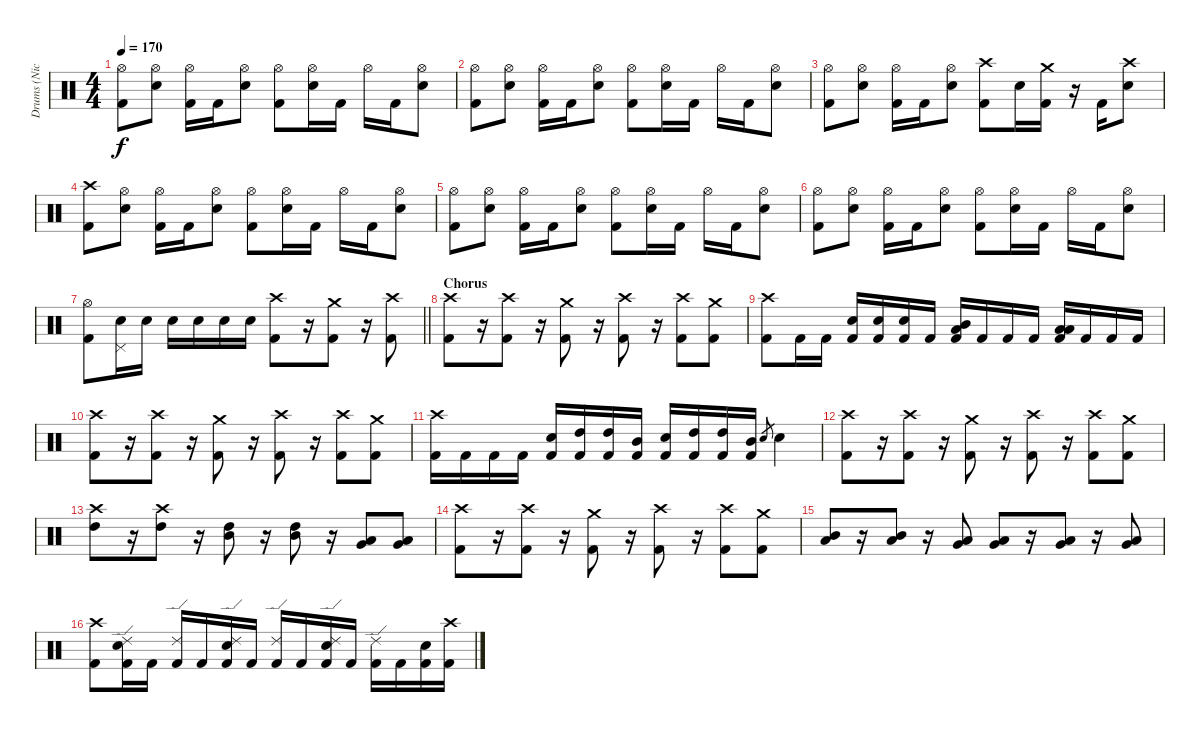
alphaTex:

\track ("Drums (Nick Menza)" "Drums (Nic") {instrument percussion}
\staff {score}
\articulation defaults
\ts (4 4)
\tempo 170
\clef neutral
\ks c
("Hi-Hat (open)" "Kick (hit) 2").8{dy f} ("Hi-Hat (open)" "Snare (hit) 2").8 ("Hi-Hat (open)" "Kick (hit) 2").16 "Kick (hit) 2".16 ("Hi-Hat (open)" "Snare (hit) 2").8 ("Hi-Hat (open)" "Kick (hit) 2").8 ("Hi-Hat (open)" "Snare (hit) 2").16 "Kick (hit) 2".16 "Hi-Hat (open)".16 "Kick (hit) 2".16 ("Hi-Hat (open)" "Snare (hit) 2").8 |
("Hi-Hat (open)" "Kick (hit) 2").8 ("Hi-Hat (open)" "Snare (hit) 2").8 ("Hi-Hat (open)" "Kick (hit) 2").16 "Kick (hit) 2".16 ("Hi-Hat (open)" "Snare (hit) 2").8 ("Hi-Hat (open)" "Kick (hit) 2").8 ("Hi-Hat (open)" "Snare (hit) 2").16 "Kick (hit) 2".16 "Hi-Hat (open)".16 "Kick (hit) 2".16 ("Hi-Hat (open)" "Snare (hit) 2").8 |
("Hi-Hat (open)" "Kick (hit) 2").8 ("Hi-Hat (open)" "Snare (hit) 2").8 ("Hi-Hat (open)" "Kick (hit) 2").16 "Kick (hit) 2".16 ("Hi-Hat (open)" "Snare (hit) 2").8 ("Crash high (hit)" "Kick (hit) 2").8 "Snare (hit) 2".16 ("Crash medium (hit)" "Kick (hit) 2").16 r.16 "Kick (hit) 2".16 ("Crash high (hit)" "Snare (hit) 2").8 |
("Crash high (hit)" "Kick (hit) 2").8 ("Hi-Hat (open)" "Snare (hit) 2").8 ("Hi-Hat (open)" "Kick (hit) 2").16 "Kick (hit) 2".16 ("Hi-Hat (open)" "Snare (hit) 2").8 ("Hi-Hat (open)" "Kick (hit) 2").8 ("Hi-Hat (open)" "Snare (hit) 2").16 "Kick (hit) 2".16 "Hi-Hat (open)".16 "Kick (hit) 2".16 ("Hi-Hat (open)" "Snare (hit) 2").8 |
("Hi-Hat (open)" "Kick (hit) 2").8 ("Hi-Hat (open)" "Snare (hit) 2").8 ("Hi-Hat (open)" "Kick (hit) 2").16 "Kick (hit) 2".16 ("Hi-Hat (open)" "Snare (hit) 2").8 ("Hi-Hat (open)" "Kick (hit) 2").8 ("Hi-Hat (open)" "Snare (hit) 2").16 "Kick (hit) 2".16 "Hi-Hat (open)".16 "Kick (hit) 2".16 ("Hi-Hat (open)" "Snare (hit) 2").8 |
("Hi-Hat (open)" "Kick (hit) 2").8 ("Hi-Hat (open)" "Snare (hit) 2").8 ("Hi-Hat (open)" "Kick (hit) 2").16 "Kick (hit) 2".16 ("Hi-Hat (open)" "Snare (hit) 2").8 ("Hi-Hat (open)" "Kick (hit) 2").8 ("Hi-Hat (open)" "Snare (hit) 2").16 "Kick (hit) 2".16 "Hi-Hat (open)".16 "Kick (hit) 2".16 ("Hi-Hat (open)" "Snare (hit) 2").8 |
\barLineRight lightlight
("Hi-Hat (open)" "Kick (hit) 2").8 ("Pedal Hi-Hat (hit)" "Snare (hit) 2").16 "Snare (hit) 2".16 "Snare (hit) 2".16 "Snare (hit) 2".16 "Snare (hit) 2".16 "Snare (hit) 2".16 ("Crash high (hit)" "Kick (hit) 2").8 r.16 ("Crash medium (hit)" "Kick (hit) 2").8 r.16 ("Crash high (hit)" "Kick (hit) 2").8 |
\section ("" "Chorus")
("Crash high (hit)" "Kick (hit) 2").8 r.16 ("Crash high (hit)" "Kick (hit) 2").8 r.16 ("Crash medium (hit)" "Kick (hit) 2").8 r.16 ("Crash high (hit)" "Kick (hit) 2").8 r.16 ("Crash high (hit)" "Kick (hit) 2").8 ("Crash medium (hit)" "Kick (hit) 2").8 |
("Crash high (hit)" "Kick (hit) 2").8 "Kick (hit) 2".16 "Kick (hit) 2".16 ("Snare (hit) 2" "Kick (hit) 2").16 ("Snare (hit) 2" "Kick (hit) 2").16 ("Snare (hit) 2" "Kick (hit) 2").16 "Kick (hit) 2".16 ("Mid Tom (hit)" "Low Tom (hit)" "Kick (hit) 2").16 "Kick (hit) 2".16 "Kick (hit) 2".16 "Kick (hit) 2".16 ("Low Tom (hit)" "Low Floor Tom (hit)" "Kick (hit) 2").16 "Kick (hit) 2".16 "Kick (hit) 2".16 "Kick (hit) 2".16 |
("Crash high (hit)" "Kick (hit) 2").8 r.16 ("Crash high (hit)" "Kick (hit) 2").8 r.16 ("Crash medium (hit)" "Kick (hit) 2").8 r.16 ("Crash high (hit)" "Kick (hit) 2").8 r.16 ("Crash high (hit)" "Kick (hit) 2").8 ("Crash medium (hit)" "Kick (hit) 2").8 |
("Crash high (hit)" "Kick (hit) 2").16 "Kick (hit) 2".16 "Kick (hit) 2".16 "Kick (hit) 2".16 ("Snare (hit) 2" "Kick (hit) 2").16 ("High Tom (hit)" "Kick (hit) 2").16 ("High Tom (hit)" "Kick (hit) 2").16 ("Mid Tom (hit)" "Kick (hit) 2").16 ("Snare (hit) 2" "Kick (hit) 2").16 ("High Tom (hit)" "Kick (hit) 2").16 ("High Tom (hit)" "Kick (hit) 2").16 ("Mid Tom (hit)" "Kick (hit) 2").16 "Snare (hit) 2".8{gr} "Snare (hit) 2".4 |
("Crash high (hit)" "Kick (hit) 2").8 r.16 ("Crash high (hit)" "Kick (hit) 2").8 r.16 ("Crash medium (hit)" "Kick (hit) 2").8 r.16 ("Crash high (hit)" "Kick (hit) 2").8 r.16 ("Crash high (hit)" "Kick (hit) 2").8 ("Crash medium (hit)" "Kick (hit) 2").8 |
("Crash high (hit)" "High Tom (hit)").8 r.16 ("Crash high (hit)" "High Tom (hit)").8 r.16 ("High Tom (hit)" "Mid Tom (hit)").8 r.16 ("High Tom (hit)" "Mid Tom (hit)").8 r.16 ("Low Tom (hit)" "Very Low Tom (hit)").8 ("Low Tom (hit)" "Very Low Tom (hit)").8 |
("Crash high (hit)" "Kick (hit) 2").8 r.16 ("Crash high (hit)" "Kick (hit) 2").8 r.16 ("Crash medium (hit)" "Kick (hit) 2").8 r.16 ("Crash high (hit)" "Kick (hit) 2").8 r.16 ("Crash high (hit)" "Kick (hit) 2").8 ("Crash medium (hit)" "Kick (hit) 2").8 |
("Mid Tom (hit)" "Low Tom (hit)").8 r.16 ("Mid Tom (hit)" "Low Tom (hit)").8 r.16 ("Low Tom (hit)" "Very Low Tom (hit)").8 ("Low Tom (hit)" "Very Low Tom (hit)").8 r.16 ("Very Low Tom (hit)" "Low Floor Tom (hit)").8 r.16 ("Very Low Tom (hit)" "Low Floor Tom (hit)").8 |
("Crash high (hit)" "Kick (hit) 2").8 ("Ride (edge) 2" "Snare (hit) 2" "Kick (hit) 2").16 "Kick (hit) 2".16 ("Ride (edge) 2" "Kick (hit) 2").16 "Kick (hit) 2".16 ("Ride (edge) 2" "Snare (hit) 2" "Kick (hit) 2").16 "Kick (hit) 2".16 ("Ride (edge) 2" "Kick (hit) 2").16 "Kick (hit) 2".16 ("Ride (edge) 2" "Snare (hit) 2" "Kick (hit) 2").16 "Kick (hit) 2".16 ("Ride (edge) 2" "Kick (hit) 2").16 "Kick (hit) 2".16 ("Snare (hit) 2" "Kick (hit) 2").16 ("Crash high (hit)" "Kick (hit) 2").16
